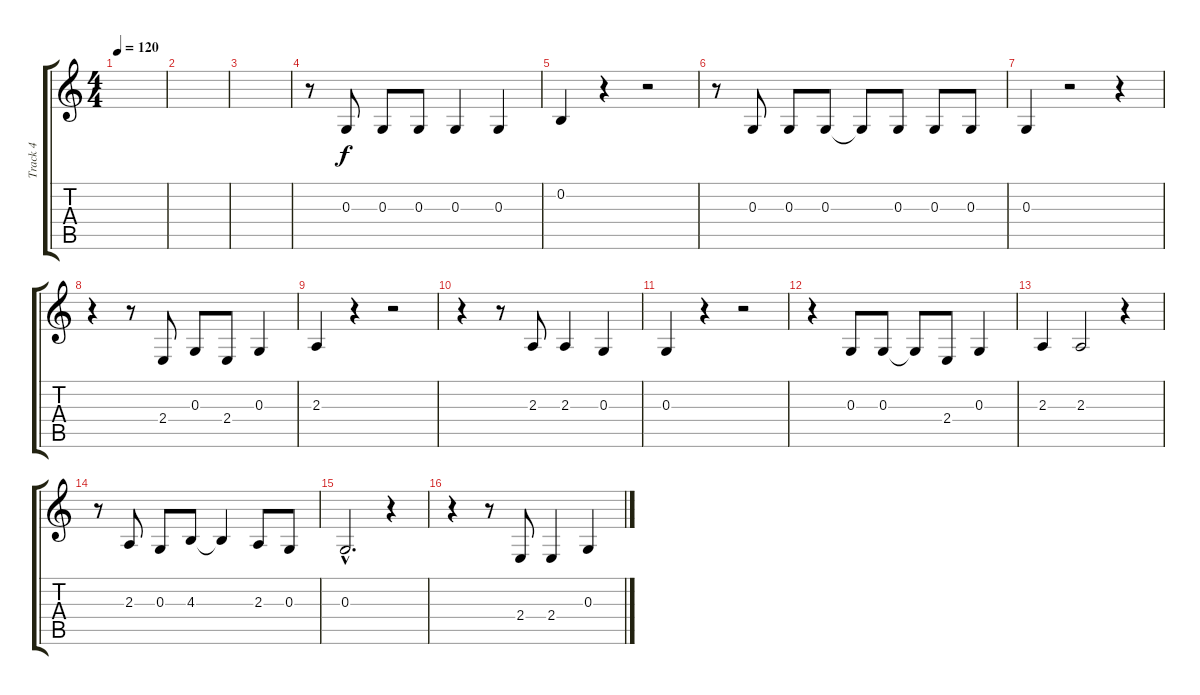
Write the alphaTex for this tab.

\track ("Track 4" "Track 4") {instrument bassoon}
\staff {score tabs}
\tuning (E4 B3 G3 D3 A2 E2) {hide}
\ts (4 4)
\tempo 120
\clef g2
\ks c
|
|
|
r.8 0.3.8 0.3.8 0.3.8 0.3.4 0.3.4 |
0.2.4 r.4 r.2 |
r.8 0.3.8 0.3.8 0.3.8 0.3{t}.8 0.3.8 0.3.8 0.3.8 |
0.3.4 r.2 r.4 |
r.4 r.8 2.4.8 0.3.8 2.4.8 0.3.4 |
2.3.4 r.4 r.2 |
r.4 r.8 2.3.8 2.3.4 0.3.4 |
0.3.4 r.4 r.2 |
r.4 0.3.8 0.3.8 0.3{t}.8 2.4.8 0.3.4 |
2.3.4 2.3.2 r.4 |
r.8 2.3.8 0.3.8 4.3.8 4.3{t}.4 2.3.8 0.3.8 |
0.3{hac}.2{d} r.4 |
r.4 r.8 2.4.8 2.4.4 0.3.4
